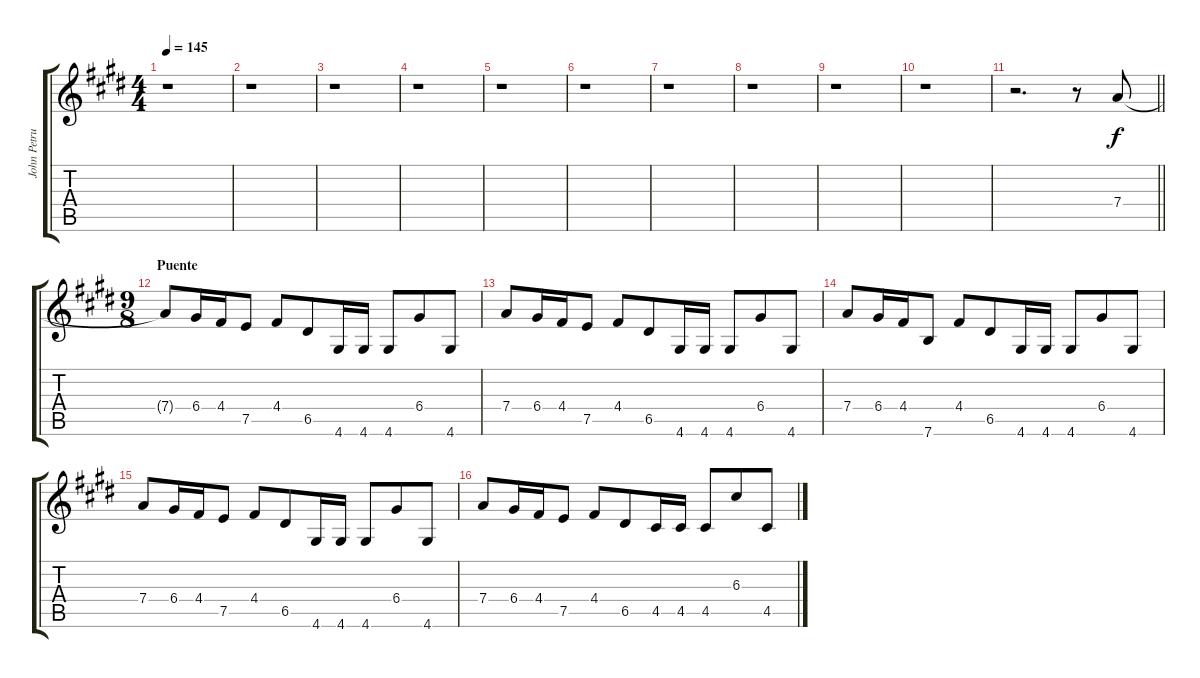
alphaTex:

\track ("John Petrucci II" "John Petru") {instrument distortionguitar}
\staff {score tabs}
\tuning (E4 B3 G3 D3 A2 E2) {hide}
\ts (4 4)
\tempo 145
\clef g2
\ks e
r.1{dy mp} |
r.1 |
r.1 |
r.1 |
r.1 |
r.1 |
r.1 |
r.1 |
r.1 |
r.1 |
\barLineRight lightlight
r.2{d} r.8 7.4.8{dy f} |
\ts (9 8)
\section ("" "Puente")
7.4{t}.8 6.4.16 4.4.16 7.5.8 4.4.8 6.5.8 4.6.16 4.6.16 4.6.8 6.4.8 4.6.8 |
7.4.8 6.4.16 4.4.16 7.5.8 4.4.8 6.5.8 4.6.16 4.6.16 4.6.8 6.4.8 4.6.8 |
7.4.8 6.4.16 4.4.16 7.6.8 4.4.8 6.5.8 4.6.16 4.6.16 4.6.8 6.4.8 4.6.8 |
7.4.8 6.4.16 4.4.16 7.5.8 4.4.8 6.5.8 4.6.16 4.6.16 4.6.8 6.4.8 4.6.8 |
7.4.8 6.4.16 4.4.16 7.5.8 4.4.8 6.5.8 4.5.16 4.5.16 4.5.8 6.3.8 4.5.8
